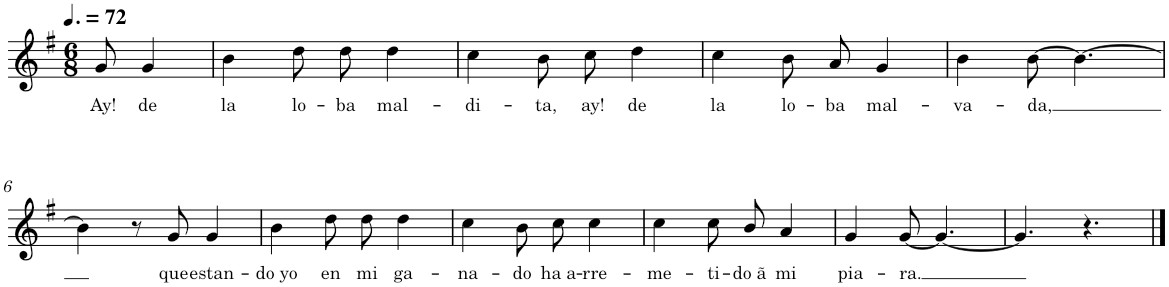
**kern	**text
*part1	*part1
*staff1	*staff1
*I"Nylon Guitar	*
*clefG2	*
*Trd7c12	*
*k[f#]	*
*M6/8	*
*MM108	*
=1	=1
!	!LO:LY:b
8g/	Ay!
!	!LO:LY:b
4g/	de
=2	=2
!	!LO:LY:b
4b\	la
!	!LO:LY:b
8dd\	lo-
!	!LO:LY:b
8dd\	-ba
!	!LO:LY:b
4dd\	mal-
=3	=3
!	!LO:LY:b
4cc\	-di-
!	!LO:LY:b
8b\	-ta,
!	!LO:LY:b
8cc\	ay!
!	!LO:LY:b
4dd\	de
=4	=4
!	!LO:LY:b
4cc\	la
!	!LO:LY:b
8b\	lo-
!	!LO:LY:b
8a/	-ba
!	!LO:LY:b
4g/	mal-
=5	=5
!	!LO:LY:b
4b\	-va-
!	!LO:LY:b
[8b\	-da,
4.b\_	.
!!LO:LB:g=z
=6	=6
4b\]	.
8r	.
!	!LO:LY:b
8g/	que
!	!LO:LY:b
4g/	estan-
=7	=7
!	!LO:LY:b
4b\	-do yo
!	!LO:LY:b
8dd\	en
!	!LO:LY:b
8dd\	mi
!	!LO:LY:b
4dd\	ga-
=8	=8
!	!LO:LY:b
4cc\	-na-
!	!LO:LY:b
8b\	-do
!	!LO:LY:b
8cc\	ha a-
!	!LO:LY:b
4cc\	-rre-
=9	=9
!	!LO:LY:b
4cc\	-me-
!	!LO:LY:b
8cc\	-ti-
!	!LO:LY:b
8b/	-do ã
!	!LO:LY:b
4a/	mi
=10	=10
!	!LO:LY:b
4g/	pia-
!	!LO:LY:b
[8g/	-ra.
4.g/_	.
=11	=11
4.g/]	.
4.r	.
==	==
*-	*-
